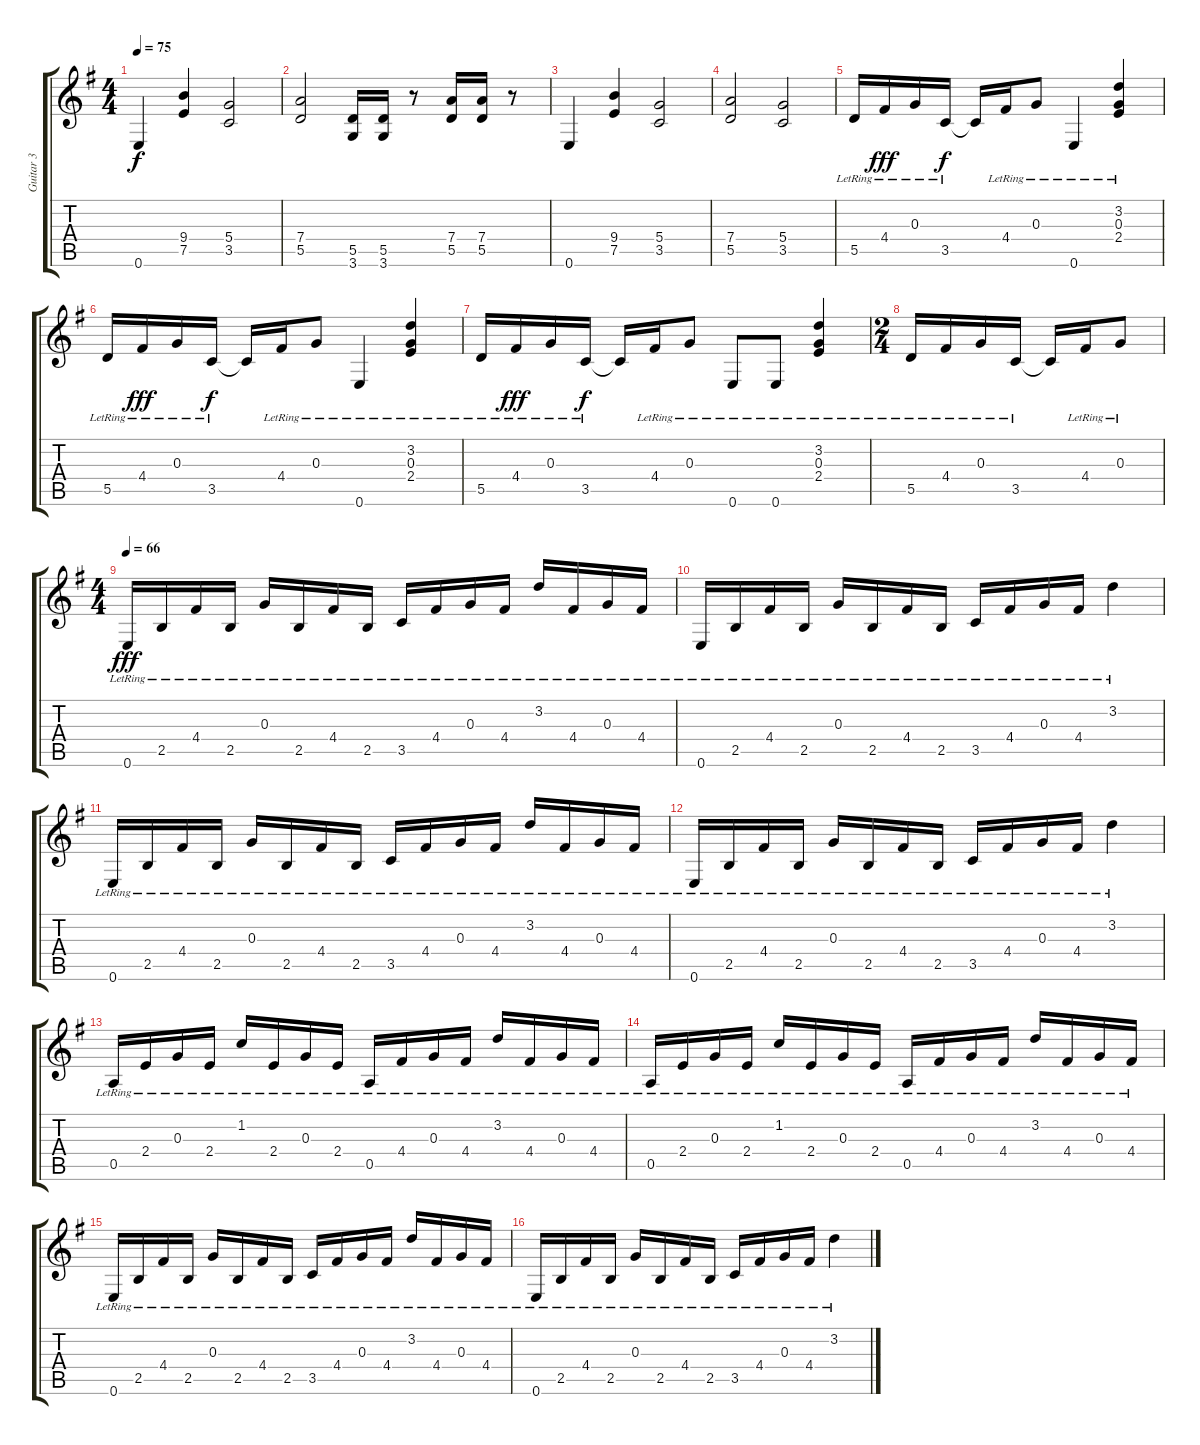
\track ("Guitar 3" "Guitar 3") {instrument distortionguitar}
\staff {score tabs}
\tuning (E4 B3 G3 D3 A2 E2) {hide}
\ts (4 4)
\tempo 75
\clef g2
\ks eminor
0.6.4{dy f} (9.4 7.5).4 (5.4 3.5).2 |
(7.4 5.5).2 (5.5 3.6).16 (5.5 3.6).16 r.8 (7.4 5.5).16 (7.4 5.5).16 r.8 |
0.6.4 (9.4 7.5).4 (5.4 3.5).2 |
(7.4 5.5).2 (5.4 3.5).2 |
5.5{lr}.16{instrument acousticguitarsteel} 4.4{lr}.16{dy fff} 0.3{lr}.16 3.5{lr}.16{dy f} 3.5{t}.16 4.4{lr}.16 0.3{lr}.8 0.6{lr}.4 (3.2{lr} 0.3{lr} 2.4{lr}).4 |
5.5{lr}.16 4.4{lr}.16{dy fff} 0.3{lr}.16 3.5{lr}.16{dy f} 3.5{t}.16 4.4{lr}.16 0.3{lr}.8 0.6{lr}.4 (3.2{lr} 0.3{lr} 2.4{lr}).4 |
5.5{lr}.16 4.4{lr}.16{dy fff} 0.3{lr}.16 3.5{lr}.16{dy f} 3.5{t}.16 4.4{lr}.16 0.3{lr}.8 0.6{lr}.8 0.6{lr}.8 (3.2{lr} 0.3{lr} 2.4{lr}).4 |
\ts (2 4)
5.5{lr}.16 4.4{lr}.16 0.3{lr}.16 3.5{lr}.16 3.5{t}.16 4.4{lr}.16 0.3{lr}.8 |
\ts (4 4)
\tempo 66
0.6{lr}.16{dy fff} 2.5{lr}.16 4.4{lr}.16 2.5{lr}.16 0.3{lr}.16 2.5{lr}.16 4.4{lr}.16 2.5{lr}.16 3.5{lr}.16 4.4{lr}.16 0.3{lr}.16 4.4{lr}.16 3.2{lr}.16 4.4{lr}.16 0.3{lr}.16 4.4{lr}.16 |
0.6{lr}.16 2.5{lr}.16 4.4{lr}.16 2.5{lr}.16 0.3{lr}.16 2.5{lr}.16 4.4{lr}.16 2.5{lr}.16 3.5{lr}.16 4.4{lr}.16 0.3{lr}.16 4.4{lr}.16 3.2{lr}.4 |
0.6{lr}.16 2.5{lr}.16 4.4{lr}.16 2.5{lr}.16 0.3{lr}.16 2.5{lr}.16 4.4{lr}.16 2.5{lr}.16 3.5{lr}.16 4.4{lr}.16 0.3{lr}.16 4.4{lr}.16 3.2{lr}.16 4.4{lr}.16 0.3{lr}.16 4.4{lr}.16 |
0.6{lr}.16 2.5{lr}.16 4.4{lr}.16 2.5{lr}.16 0.3{lr}.16 2.5{lr}.16 4.4{lr}.16 2.5{lr}.16 3.5{lr}.16 4.4{lr}.16 0.3{lr}.16 4.4{lr}.16 3.2{lr}.4 |
0.5{lr}.16 2.4{lr}.16 0.3{lr}.16 2.4{lr}.16 1.2{lr}.16 2.4{lr}.16 0.3{lr}.16 2.4{lr}.16 0.5{lr}.16 4.4{lr}.16 0.3{lr}.16 4.4{lr}.16 3.2{lr}.16 4.4{lr}.16 0.3{lr}.16 4.4{lr}.16 |
0.5{lr}.16 2.4{lr}.16 0.3{lr}.16 2.4{lr}.16 1.2{lr}.16 2.4{lr}.16 0.3{lr}.16 2.4{lr}.16 0.5{lr}.16 4.4{lr}.16 0.3{lr}.16 4.4{lr}.16 3.2{lr}.16 4.4{lr}.16 0.3{lr}.16 4.4{lr}.16 |
0.6{lr}.16 2.5{lr}.16 4.4{lr}.16 2.5{lr}.16 0.3{lr}.16 2.5{lr}.16 4.4{lr}.16 2.5{lr}.16 3.5{lr}.16 4.4{lr}.16 0.3{lr}.16 4.4{lr}.16 3.2{lr}.16 4.4{lr}.16 0.3{lr}.16 4.4{lr}.16 |
0.6{lr}.16 2.5{lr}.16 4.4{lr}.16 2.5{lr}.16 0.3{lr}.16 2.5{lr}.16 4.4{lr}.16 2.5{lr}.16 3.5{lr}.16 4.4{lr}.16 0.3{lr}.16 4.4{lr}.16 3.2{lr}.4
